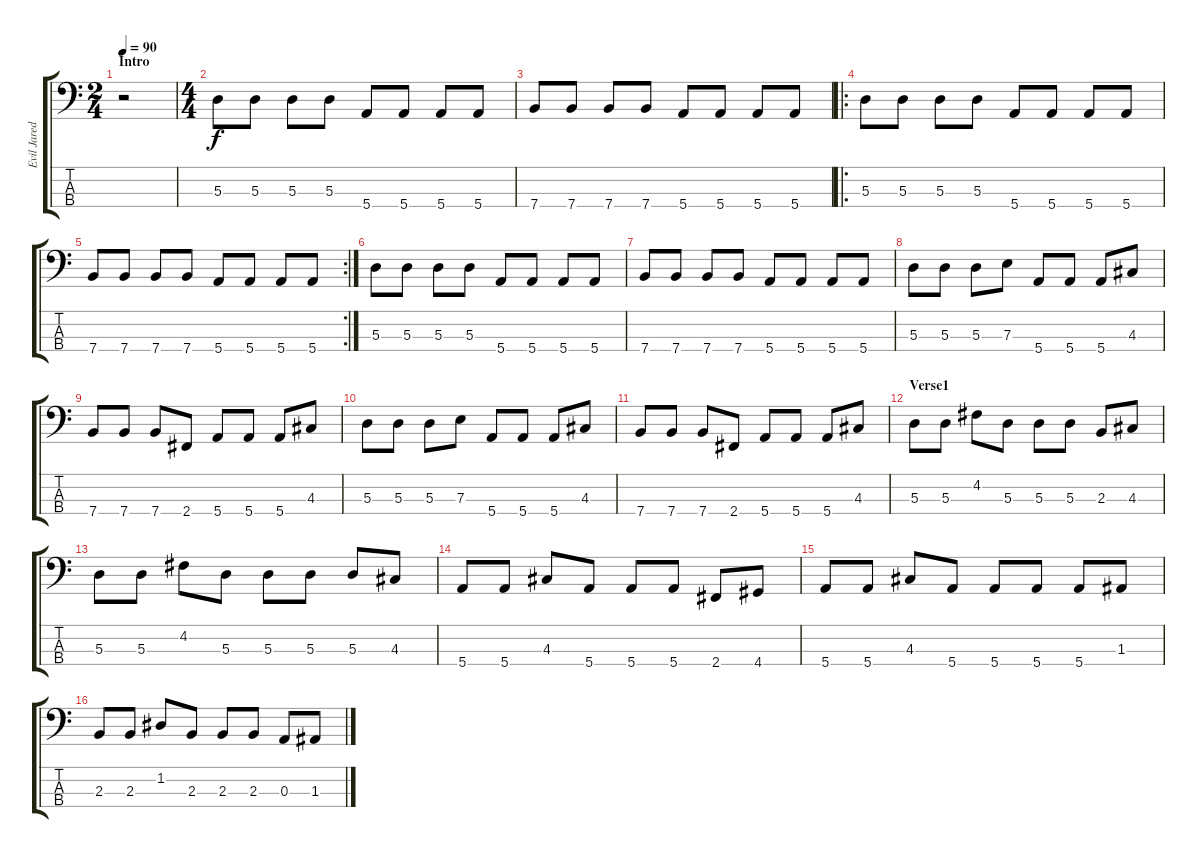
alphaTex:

\track ("Evil Jared Hasselhoff" "Evil Jared") {instrument electricbasspick}
\staff {score tabs}
\tuning (G2 D2 A1 E1) {hide}
\ts (2 4)
\section ("" "Intro")
\tempo 90
\clef f4
\ks c
r.2{dy f instrument electricbasspick} |
\ts (4 4)
5.3.8 5.3.8 5.3.8 5.3.8 5.4.8 5.4.8 5.4.8 5.4.8 |
7.4.8 7.4.8 7.4.8 7.4.8 5.4.8 5.4.8 5.4.8 5.4.8 |
\ro
5.3.8 5.3.8 5.3.8 5.3.8 5.4.8 5.4.8 5.4.8 5.4.8 |
\rc 2
7.4.8 7.4.8 7.4.8 7.4.8 5.4.8 5.4.8 5.4.8 5.4.8 |
5.3.8 5.3.8 5.3.8 5.3.8 5.4.8 5.4.8 5.4.8 5.4.8 |
7.4.8 7.4.8 7.4.8 7.4.8 5.4.8 5.4.8 5.4.8 5.4.8 |
5.3.8 5.3.8 5.3.8 7.3.8 5.4.8 5.4.8 5.4.8 4.3.8 |
7.4.8 7.4.8 7.4.8 2.4.8 5.4.8 5.4.8 5.4.8 4.3.8 |
5.3.8 5.3.8 5.3.8 7.3.8 5.4.8 5.4.8 5.4.8 4.3.8 |
7.4.8 7.4.8 7.4.8 2.4.8 5.4.8 5.4.8 5.4.8 4.3.8 |
\section ("" "Verse1")
5.3.8 5.3.8 4.2.8 5.3.8 5.3.8 5.3.8 2.3.8 4.3.8 |
5.3.8 5.3.8 4.2.8 5.3.8 5.3.8 5.3.8 5.3.8 4.3.8 |
5.4.8 5.4.8 4.3.8 5.4.8 5.4.8 5.4.8 2.4.8 4.4.8 |
5.4.8 5.4.8 4.3.8 5.4.8 5.4.8 5.4.8 5.4.8 1.3.8 |
2.3.8 2.3.8 1.2.8 2.3.8 2.3.8 2.3.8 0.3.8 1.3.8
